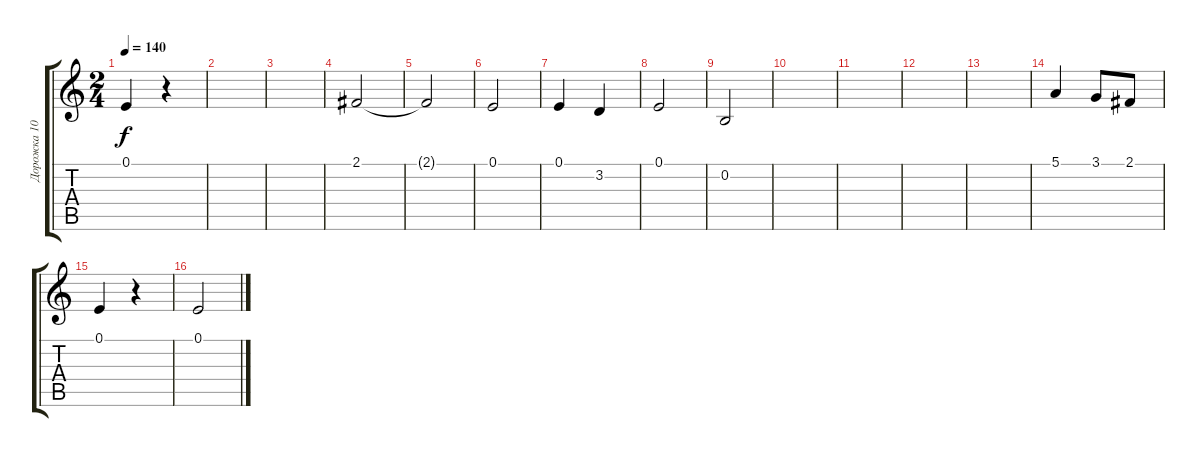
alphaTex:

\track ("Дорожка 10" "Дорожка 10") {instrument violin}
\staff {score tabs}
\tuning (E4 B3 G3 D3 A2 E2) {hide}
\ts (2 4)
\tempo 140
\clef g2
\ks c
0.1.4{dy f} r.4 |
|
|
2.1.2 |
2.1{t}.2 |
0.1.2 |
0.1.4 3.2.4 |
0.1.2 |
0.2.2 |
|
|
|
|
5.1.4 3.1.8 2.1.8 |
0.1.4 r.4 |
0.1.2
